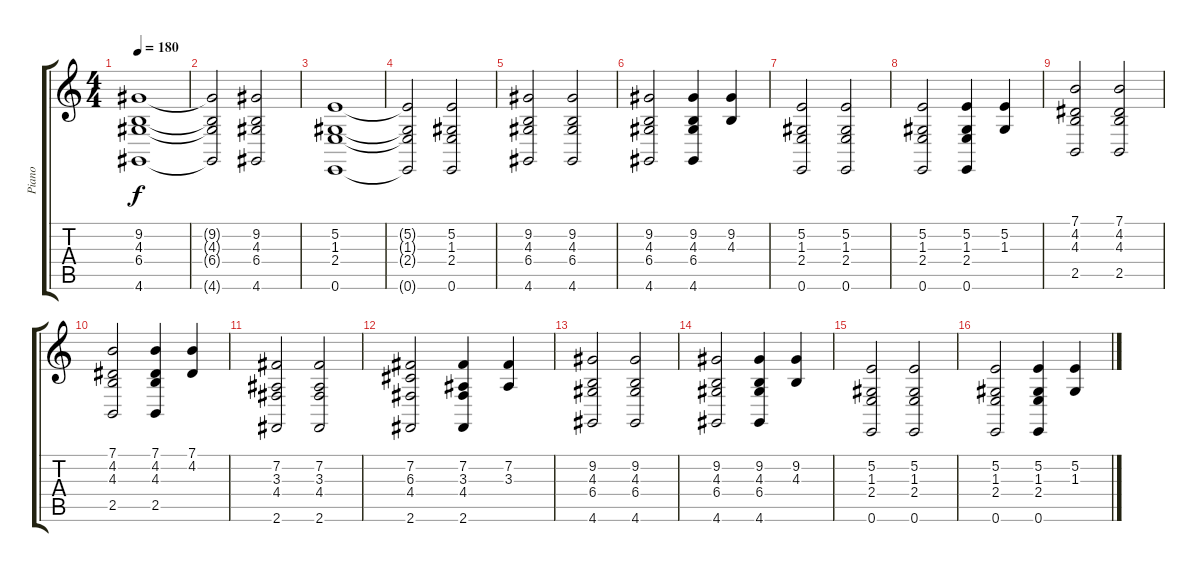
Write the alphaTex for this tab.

\track ("Piano" "Piano") {instrument electricgrandpiano}
\staff {score tabs}
\tuning (E4 B3 G3 D3 A2 E2) {hide}
\ts (4 4)
\tempo 180
\clef g2
\ks c
(9.2 4.3 6.4 4.6).1{dy f} |
(9.2{t} 4.3{t} 6.4{t} 4.6{t}).2 (9.2 4.3 6.4 4.6).2 |
(5.2 1.3 2.4 0.6).1 |
(5.2{t} 1.3{t} 2.4{t} 0.6{t}).2 (5.2 1.3 2.4 0.6).2 |
(9.2 4.3 6.4 4.6).2 (9.2 4.3 6.4 4.6).2 |
(9.2 4.3 6.4 4.6).2 (9.2 4.3 6.4 4.6).4 (9.2 4.3).4 |
(5.2 1.3 2.4 0.6).2 (5.2 1.3 2.4 0.6).2 |
(5.2 1.3 2.4 0.6).2 (5.2 1.3 2.4 0.6).4 (5.2 1.3).4 |
(7.1 4.2 4.3 2.5).2 (7.1 4.2 4.3 2.5).2 |
(7.1 4.2 4.3 2.5).2 (7.1 4.2 4.3 2.5).4 (7.1 4.2).4 |
(7.2 3.3 4.4 2.6).2 (7.2 3.3 4.4 2.6).2 |
(7.2 6.3 4.4 2.6).2 (7.2 3.3 4.4 2.6).4 (7.2 3.3).4 |
(9.2 4.3 6.4 4.6).2 (9.2 4.3 6.4 4.6).2 |
(9.2 4.3 6.4 4.6).2 (9.2 4.3 6.4 4.6).4 (9.2 4.3).4 |
(5.2 1.3 2.4 0.6).2 (5.2 1.3 2.4 0.6).2 |
(5.2 1.3 2.4 0.6).2 (5.2 1.3 2.4 0.6).4 (5.2 1.3).4
